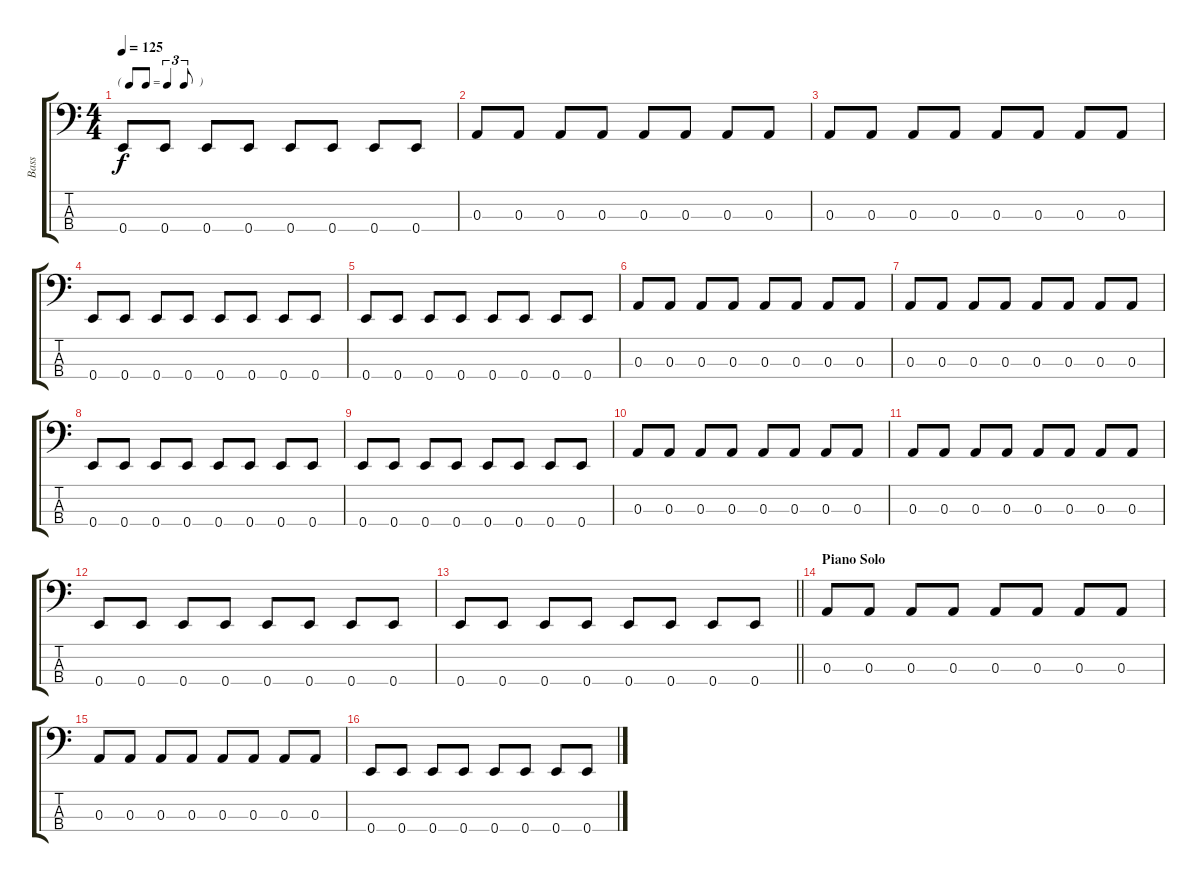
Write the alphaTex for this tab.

\track ("Bass" "Bass") {instrument electricbassfinger}
\staff {score tabs}
\tuning (G2 D2 A1 E1) {hide}
\ts (4 4)
\tf triplet8th
\tempo 125
\clef f4
\ks aminor
0.4.8{dy f} 0.4.8 0.4.8 0.4.8 0.4.8 0.4.8 0.4.8 0.4.8 |
0.3.8 0.3.8 0.3.8 0.3.8 0.3.8 0.3.8 0.3.8 0.3.8 |
0.3.8 0.3.8 0.3.8 0.3.8 0.3.8 0.3.8 0.3.8 0.3.8 |
0.4.8 0.4.8 0.4.8 0.4.8 0.4.8 0.4.8 0.4.8 0.4.8 |
0.4.8 0.4.8 0.4.8 0.4.8 0.4.8 0.4.8 0.4.8 0.4.8 |
0.3.8 0.3.8 0.3.8 0.3.8 0.3.8 0.3.8 0.3.8 0.3.8 |
0.3.8 0.3.8 0.3.8 0.3.8 0.3.8 0.3.8 0.3.8 0.3.8 |
0.4.8 0.4.8 0.4.8 0.4.8 0.4.8 0.4.8 0.4.8 0.4.8 |
0.4.8 0.4.8 0.4.8 0.4.8 0.4.8 0.4.8 0.4.8 0.4.8 |
0.3.8 0.3.8 0.3.8 0.3.8 0.3.8 0.3.8 0.3.8 0.3.8 |
0.3.8 0.3.8 0.3.8 0.3.8 0.3.8 0.3.8 0.3.8 0.3.8 |
0.4.8 0.4.8 0.4.8 0.4.8 0.4.8 0.4.8 0.4.8 0.4.8 |
\barLineRight lightlight
0.4.8 0.4.8 0.4.8 0.4.8 0.4.8 0.4.8 0.4.8 0.4.8 |
\section ("" "Piano Solo")
0.3.8 0.3.8 0.3.8 0.3.8 0.3.8 0.3.8 0.3.8 0.3.8 |
0.3.8 0.3.8 0.3.8 0.3.8 0.3.8 0.3.8 0.3.8 0.3.8 |
0.4.8 0.4.8 0.4.8 0.4.8 0.4.8 0.4.8 0.4.8 0.4.8
